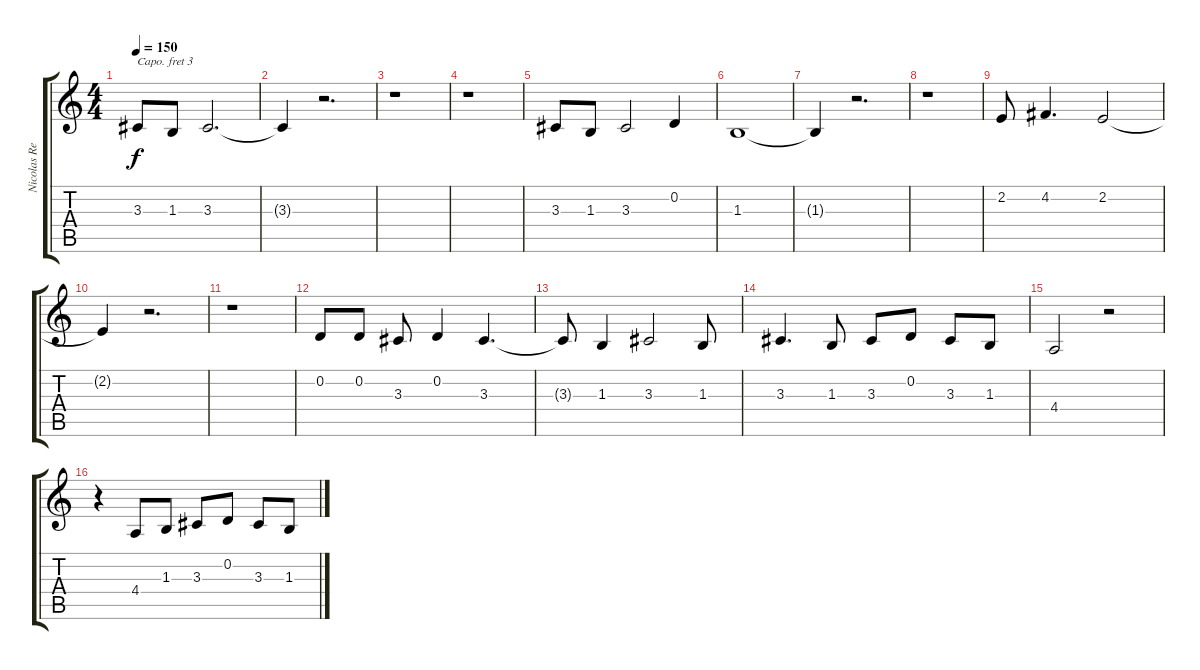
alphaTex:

\track ("Nicolas Reyes" "Nicolas Re") {instrument flute}
\staff {score tabs}
\capo 3
\tuning (E4 B3 G3 D3 A2 E2) {hide}
\ts (4 4)
\tempo 150
\clef g2
\ks c
3.3.8{dy f instrument flute} 1.3.8 3.3.2{d} |
3.3{t}.4 r.2{d} |
r.1 |
r.1 |
3.3.8 1.3.8 3.3.2 0.2.4 |
1.3.1 |
1.3{t}.4 r.2{d} |
r.1 |
2.2.8 4.2.4{d} 2.2.2 |
2.2{t}.4 r.2{d} |
r.1 |
0.2.8 0.2.8 3.3.8 0.2.4 3.3.4{d} |
3.3{t}.8 1.3.4 3.3.2 1.3.8 |
3.3.4{d} 1.3.8 3.3.8 0.2.8 3.3.8 1.3.8 |
4.4.2 r.2 |
r.4 4.4.8 1.3.8 3.3.8 0.2.8 3.3.8 1.3.8
